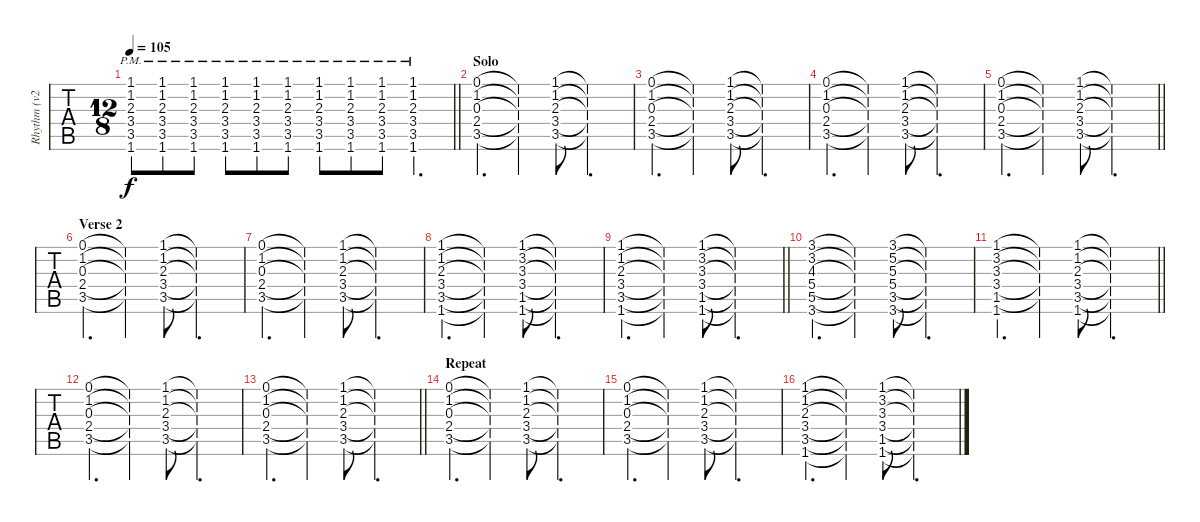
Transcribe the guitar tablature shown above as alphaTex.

\track ("Rhythm (v2)" "Rhythm (v2") {instrument electricguitarclean}
\staff {tabs}
\tuning (E4 B3 G3 D3 A2 E2) {hide}
\ts (12 8)
\tempo 105
\clef g2
\barLineRight lightlight
\ks c
(1.1 1.2 2.3 3.4 3.5{pm} 1.6{pm}).8{dy f} (1.1 1.2 2.3 3.4 3.5{pm} 1.6{pm}).8 (1.1 1.2 2.3 3.4 3.5{pm} 1.6{pm}).8 (1.1 1.2 2.3 3.4 3.5{pm} 1.6{pm}).8 (1.1 1.2 2.3 3.4 3.5{pm} 1.6{pm}).8 (1.1 1.2 2.3 3.4 3.5{pm} 1.6{pm}).8 (1.1 1.2 2.3 3.4 3.5{pm} 1.6{pm}).8 (1.1 1.2 2.3 3.4 3.5{pm} 1.6{pm}).8 (1.1 1.2 2.3 3.4 3.5{pm} 1.6{pm}).8 (1.1 1.2 2.3 3.4 3.5{pm} 1.6{pm}).4{d} |
\section ("" "Solo")
(0.1 1.2 0.3 2.4 3.5).4{d} (0.1{t} 1.2{t} 0.3{t} 2.4{t} 3.5{t}).4 (1.1 1.2 2.3 3.4 3.5).8 (1.1{t} 1.2{t} 2.3{t} 3.4{t} 3.5{t}).2{d} |
(0.1 1.2 0.3 2.4 3.5).4{d} (0.1{t} 1.2{t} 0.3{t} 2.4{t} 3.5{t}).4 (1.1 1.2 2.3 3.4 3.5).8 (1.1{t} 1.2{t} 2.3{t} 3.4{t} 3.5{t}).2{d} |
(0.1 1.2 0.3 2.4 3.5).4{d} (0.1{t} 1.2{t} 0.3{t} 2.4{t} 3.5{t}).4 (1.1 1.2 2.3 3.4 3.5).8 (1.1{t} 1.2{t} 2.3{t} 3.4{t} 3.5{t}).2{d} |
\barLineRight lightlight
(0.1 1.2 0.3 2.4 3.5).4{d} (0.1{t} 1.2{t} 0.3{t} 2.4{t} 3.5{t}).4 (1.1 1.2 2.3 3.4 3.5).8 (1.1{t} 1.2{t} 2.3{t} 3.4{t} 3.5{t}).2{d} |
\section ("" "Verse 2")
(0.1 1.2 0.3 2.4 3.5).4{d} (0.1{t} 1.2{t} 0.3{t} 2.4{t} 3.5{t}).4 (1.1 1.2 2.3 3.4 3.5).8 (1.1{t} 1.2{t} 2.3{t} 3.4{t} 3.5{t}).2{d} |
(0.1 1.2 0.3 2.4 3.5).4{d} (0.1{t} 1.2{t} 0.3{t} 2.4{t} 3.5{t}).4 (1.1 1.2 2.3 3.4 3.5).8 (1.1{t} 1.2{t} 2.3{t} 3.4{t} 3.5{t}).2{d} |
(1.1 1.2 2.3 3.4 3.5 1.6).4{d} (1.1{t} 1.2{t} 2.3{t} 3.4{t} 3.5{t} 1.6{t}).4 (1.1 3.2 3.3 3.4 1.5 1.6).8 (1.1{t} 3.2{t} 3.3{t} 3.4{t} 1.5{t} 1.6{t}).2{d} |
\barLineRight lightlight
(1.1 1.2 2.3 3.4 3.5 1.6).4{d} (1.1{t} 1.2{t} 2.3{t} 3.4{t} 3.5{t} 1.6{t}).4 (1.1 3.2 3.3 3.4 1.5 1.6).8 (1.1{t} 3.2{t} 3.3{t} 3.4{t} 1.5{t} 1.6{t}).2{d} |
(3.1 3.2 4.3 5.4 5.5 3.6).4{d} (3.1{t} 3.2{t} 4.3{t} 5.4{t} 5.5{t} 3.6{t}).4 (3.1 5.2 5.3 5.4 3.5 3.6).8 (3.1{t} 5.2{t} 5.3{t} 5.4{t} 3.5{t} 3.6{t}).2{d} |
\barLineRight lightlight
(1.1 3.2 3.3 3.4 1.5 1.6).4{d} (1.1{t} 3.2{t} 3.3{t} 3.4{t} 1.5{t}).4 (1.1 1.2 2.3 3.4 3.5 1.6).8 (1.1{t} 1.2{t} 2.3{t} 3.4{t} 3.5{t} 1.6{t}).2{d} |
(0.1 1.2 0.3 2.4 3.5).4{d} (0.1{t} 1.2{t} 0.3{t} 2.4{t} 3.5{t}).4 (1.1 1.2 2.3 3.4 3.5).8 (1.1{t} 1.2{t} 2.3{t} 3.4{t} 3.5{t}).2{d} |
\barLineRight lightlight
(0.1 1.2 0.3 2.4 3.5).4{d} (0.1{t} 1.2{t} 0.3{t} 2.4{t} 3.5{t}).4 (1.1 1.2 2.3 3.4 3.5).8 (1.1{t} 1.2{t} 2.3{t} 3.4{t} 3.5{t}).2{d} |
\section ("" "Repeat")
(0.1 1.2 0.3 2.4 3.5).4{d} (0.1{t} 1.2{t} 0.3{t} 2.4{t} 3.5{t}).4 (1.1 1.2 2.3 3.4 3.5).8 (1.1{t} 1.2{t} 2.3{t} 3.4{t} 3.5{t}).2{d} |
(0.1 1.2 0.3 2.4 3.5).4{d} (0.1{t} 1.2{t} 0.3{t} 2.4{t} 3.5{t}).4 (1.1 1.2 2.3 3.4 3.5).8 (1.1{t} 1.2{t} 2.3{t} 3.4{t} 3.5{t}).2{d} |
(1.1 1.2 2.3 3.4 3.5 1.6).4{d} (1.1{t} 1.2{t} 2.3{t} 3.4{t} 3.5{t} 1.6{t}).4 (1.1 3.2 3.3 3.4 1.5 1.6).8 (1.1{t} 3.2{t} 3.3{t} 3.4{t} 1.5{t} 1.6{t}).2{d}
